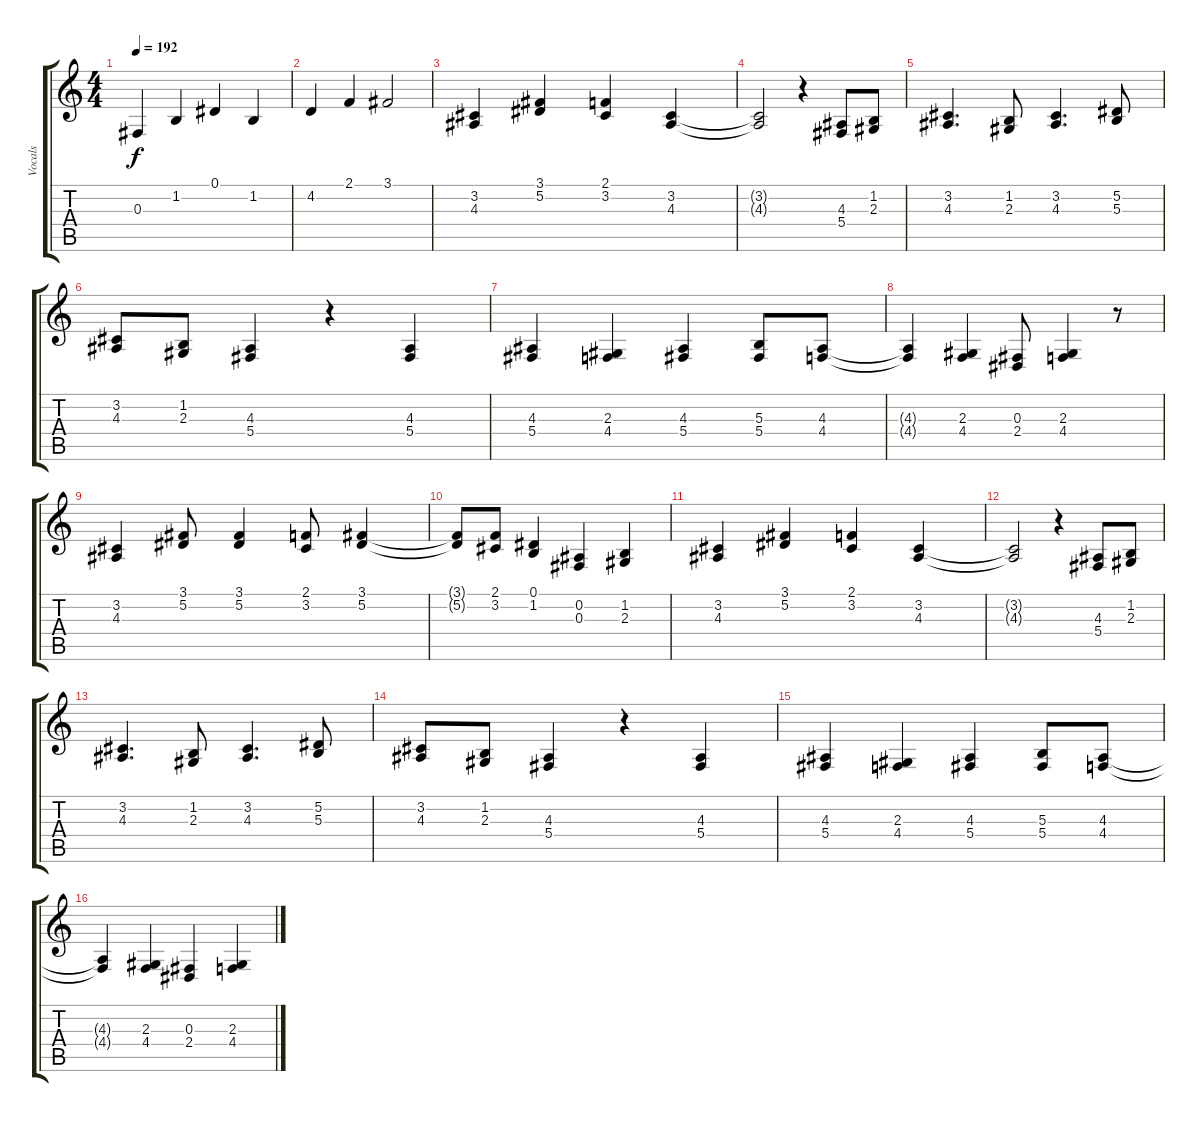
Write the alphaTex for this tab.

\track ("Vocals" "Vocals") {instrument oboe}
\staff {score tabs}
\tuning (Eb4 Bb3 Gb3 Db3 Ab2 Eb2) {hide}
\ts (4 4)
\tempo 192
\clef g2
\ks c
0.3.4{dy f} 1.2.4 0.1.4 1.2.4 |
4.2.4 2.1.4 3.1.2 |
(3.2 4.3).4 (3.1 5.2).4 (2.1 3.2).4 (3.2 4.3).4 |
(3.2{t} 4.3{t}).2 r.4 (4.3 5.4).8 (1.2 2.3).8 |
(3.2 4.3).4{d} (1.2 2.3).8 (3.2 4.3).4{d} (5.2 5.3).8 |
(3.2 4.3).8 (1.2 2.3).8 (4.3 5.4).4 r.4 (4.3 5.4).4 |
(4.3 5.4).4 (2.3 4.4).4 (4.3 5.4).4 (5.3 5.4).8 (4.3 4.4).8 |
(4.3{t} 4.4{t}).4 (2.3 4.4).4 (0.3 2.4).8 (2.3 4.4).4 r.8 |
(3.2 4.3).4 (3.1 5.2).8 (3.1 5.2).4 (2.1 3.2).8 (3.1 5.2).4 |
(3.1{t} 5.2{t}).8 (2.1 3.2).8 (0.1 1.2).4 (0.2 0.3).4 (1.2 2.3).4 |
(3.2 4.3).4 (3.1 5.2).4 (2.1 3.2).4 (3.2 4.3).4 |
(3.2{t} 4.3{t}).2 r.4 (4.3 5.4).8 (1.2 2.3).8 |
(3.2 4.3).4{d} (1.2 2.3).8 (3.2 4.3).4{d} (5.2 5.3).8 |
(3.2 4.3).8 (1.2 2.3).8 (4.3 5.4).4 r.4 (4.3 5.4).4 |
(4.3 5.4).4 (2.3 4.4).4 (4.3 5.4).4 (5.3 5.4).8 (4.3 4.4).8 |
(4.3{t} 4.4{t}).4 (2.3 4.4).4 (0.3 2.4).4 (2.3 4.4).4
